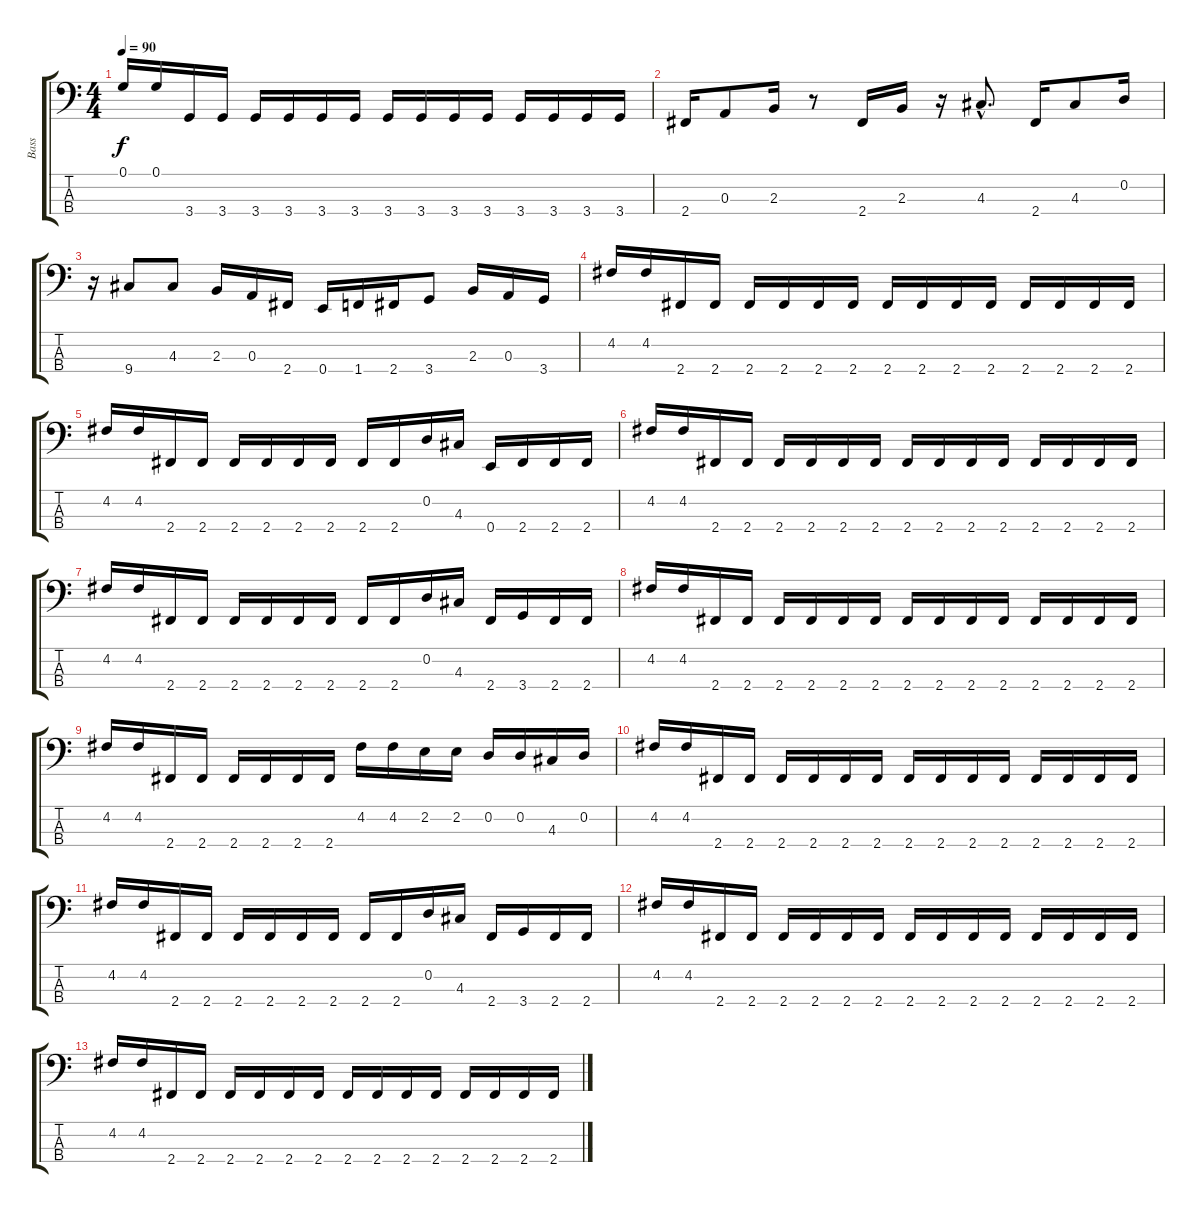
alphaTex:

\track ("Bass" "Bass") {instrument electricbasspick}
\staff {score tabs}
\tuning (G2 D2 A1 E1) {hide}
\ts (4 4)
\tempo 90
\clef f4
\ks c
0.1.16{dy f} 0.1.16 3.4.16 3.4.16 3.4.16 3.4.16 3.4.16 3.4.16 3.4.16 3.4.16 3.4.16 3.4.16 3.4.16 3.4.16 3.4.16 3.4.16 |
2.4.16 0.3.8 2.3.16 r.8 2.4.16 2.3.16 r.16 4.3{hac}.8{d} 2.4.16 4.3.8 0.2.16 |
r.16 9.4.8 4.3.8 2.3.16 0.3.16 2.4.16 0.4.16 1.4.16 2.4.16 3.4.8 2.3.16 0.3.16 3.4.16 |
4.2.16 4.2.16 2.4.16 2.4.16 2.4.16 2.4.16 2.4.16 2.4.16 2.4.16 2.4.16 2.4.16 2.4.16 2.4.16 2.4.16 2.4.16 2.4.16 |
4.2.16 4.2.16 2.4.16 2.4.16 2.4.16 2.4.16 2.4.16 2.4.16 2.4.16 2.4.16 0.2.16 4.3.16 0.4.16 2.4.16 2.4.16 2.4.16 |
4.2.16 4.2.16 2.4.16 2.4.16 2.4.16 2.4.16 2.4.16 2.4.16 2.4.16 2.4.16 2.4.16 2.4.16 2.4.16 2.4.16 2.4.16 2.4.16 |
4.2.16 4.2.16 2.4.16 2.4.16 2.4.16 2.4.16 2.4.16 2.4.16 2.4.16 2.4.16 0.2.16 4.3.16 2.4.16 3.4.16 2.4.16 2.4.16 |
4.2.16 4.2.16 2.4.16 2.4.16 2.4.16 2.4.16 2.4.16 2.4.16 2.4.16 2.4.16 2.4.16 2.4.16 2.4.16 2.4.16 2.4.16 2.4.16 |
4.2.16 4.2.16 2.4.16 2.4.16 2.4.16 2.4.16 2.4.16 2.4.16 4.2.16 4.2.16 2.2.16 2.2.16 0.2.16 0.2.16 4.3.16 0.2.16 |
4.2.16 4.2.16 2.4.16 2.4.16 2.4.16 2.4.16 2.4.16 2.4.16 2.4.16 2.4.16 2.4.16 2.4.16 2.4.16 2.4.16 2.4.16 2.4.16 |
4.2.16 4.2.16 2.4.16 2.4.16 2.4.16 2.4.16 2.4.16 2.4.16 2.4.16 2.4.16 0.2.16 4.3.16 2.4.16 3.4.16 2.4.16 2.4.16 |
4.2.16{volume 0} 4.2.16 2.4.16 2.4.16 2.4.16 2.4.16 2.4.16 2.4.16 2.4.16 2.4.16 2.4.16 2.4.16 2.4.16 2.4.16 2.4.16 2.4.16 |
4.2.16 4.2.16 2.4.16 2.4.16 2.4.16 2.4.16 2.4.16 2.4.16 2.4.16 2.4.16 2.4.16 2.4.16 2.4.16 2.4.16 2.4.16 2.4.16
